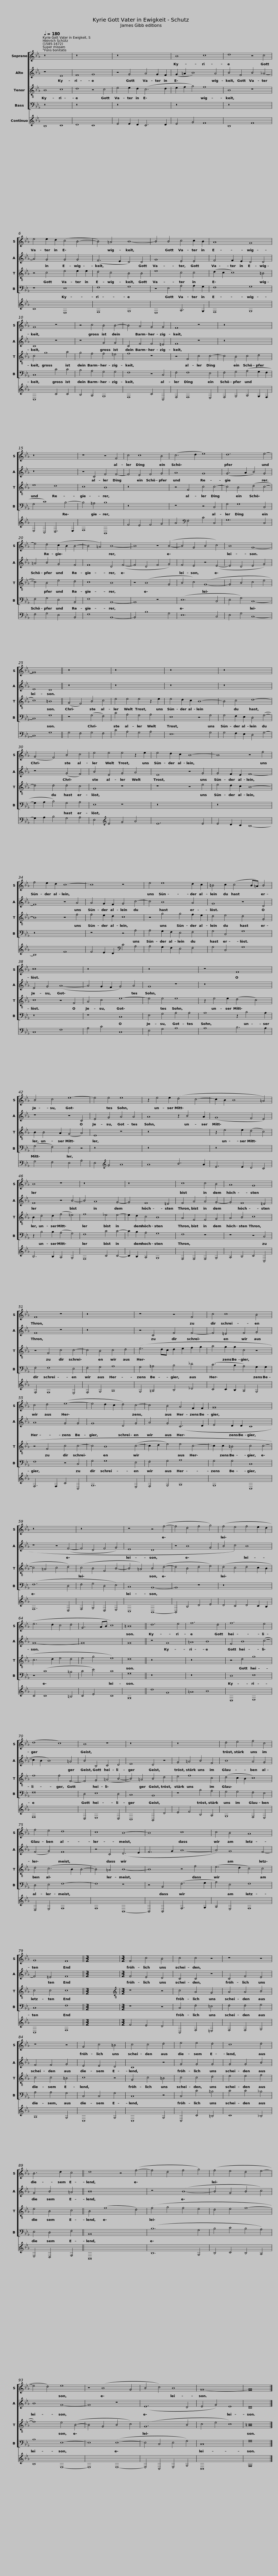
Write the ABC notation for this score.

X:1
%%score [ 1 2 3 4 ] 5
L:1/8
Q:1/4=180
M:none
I:linebreak $
K:Eb
V:1 treble
V:2 treble
V:3 treble-8
V:4 bass
V:5 treble
V:1
 z16 | z16 | z16 | B8 c8 | d8 z4 c4 |$ %5
 e4 e2 d2 (c4 B4- | B4) =A4 B8- | B4 B4 c4 c2 B2 | A8 G8 | G8 z8 |$ %10
 z4 c4 B4 B4- | B4 A4 G4 G4 | F8 z8 | z16 | z16 |$ %15
 z8 z4 F4 | c4 c8 B4 | (c6 d2 e8) | d12 e4- | e4 d4 (c2 B2 B4- |$ %20
 B4 =A4) B8- | B8 z4 (B4- | B4 G4 B4 c4) | B8 G8- | G16 || %25
 z16 | z16 |$ z16 | z16 | (G4 F4) B4 c4 | %30
 e4 e4 e4 z2 e2 | e4 d2 c2 B8- |$ B8 z4 f4 | f4 e2 d2 c8- | c8 z8 | %35
 e4 e8 d2 c2 |$ =B4 c2 (c4 B=A) B4 |$ c16 | z16 | z16 | %40
 z8 F8 | B4 c4 e8- |$ e4 e4 e8 |$ z2 e4 e2 (d4 c4- | c2 B2 B8 =A4) | %45
 B8 z8 | z16 | z16 |$ c8 c4 B4 | A8 G8 | %50
 F8 z8 | z16 | z8 z4 F4 |$ c4 c8 B4 | c4 d4 (e8- | %55
 e4 d2 c2 d4) c4- | c4 B4 A4 F2 F2 |$ G16 | z16 | z16 | %60
 z8 z4 (f4- | f4 d4 f4 g4) | (f4 e4 f4 e2 d2 |$ e6 d2 c4 d4 | G6 AB c8) | %65
 =B16 || d12 e4 | f12 d4 | f12 e4 |$ (d8 c8) | %70
 B8 z8 | z16 | z16 |$ d4 e4 f4 c4 |$ f4 e4 d8 | %75
 c8 B8- | B8 c8 | c4 B4 A8 | G8 F8 ||[M:3/2] x12 |$ %80
[M:3/2] F4 c4 B4 | c4 c4 z4 | z8 z4 | z8 z4 | G4 c4 =B4 | %85
 c4 c4 d4 |$ e4 e4 d4 | c8 d4 | B6 d2 c4 || d8 z4 (f4- | %90
 f4 d4 f4 g4) |$ (f4 e4 d4 e4- | e4 d4) e8 | z4 (B8 G4 | B4 c4) B8 | %95
 G16- | G16 |] %97
V:2
 z8 E8 | F8 G8 | z4 G4 A4 G2 F2 | (G2 =A2 B8) A4 | B4 F4 B4 _A4- |$ %5
 A4 G4 G4 G4 | (F6 E2 D4) D4 | G8 E4 E4 | F4 F2 E2 D4 D4 | C8 z8 |$ %10
 z8 G4 G4 | C4 F4 F4 =E4 | F8 z8 | z16 | z16 |$ %15
 z4 C4 F4 F4- | F4 E4 F4 G4 | A8 G8 | (G6 A2 B4) G4 | =A4 B4 G4 F4 |$ %20
 F8 D4 (F4- | F4 D4 F4 G4) | F4 E4 z4 (E4- | E4 D4 E4 G4) | E8 D8 || %25
 z16 | z16 |$ z16 | z16 | z8 (G4 F4) | %30
 B4 E4 G4 A4 | E8 z4 G4 |$ G4 F2 E2 F8- | F8 z4 A4 | A4 G2 F2 G4 c4- | %35
 c4 B8 A4 |$ G8 z4 D4 |$ E4 G4 (A8- | A4 G2 F2 G4) A4 | G8 z8 | %40
 z16 | z8 z4 C4 |$ E4 G4 A4 A4 |$ A8 z2 B4 A2 | (G8 F4 E4) | %45
 F8 z4 B4- | B4 A8 G4- | G4 F8 =E4 |$ F4 A4 A4 G4- | G4 F8 =E4 | %50
 F8 z8 | z16 | z4 C4 F4 F4- |$ F4 =E4 F4 G4 | A8 G4 G4 | %55
 G8 D4 G4 | A4 G4 (C6 D2 |$ E4 D2 D2 C8 | z8 z4 (F4- | F4 D4 F4 G4) | %60
 E8 D8 | z4 B8 G4 | B4 c4) B8 |$ G16- | G16 | %65
 G16 || z8 G8 | =A8 B8 | F4 B8 (c4- |$ c2 B2 B8) =A4 | %70
 B4 B,4 C4 D4 | E8 D4 z4 | G4 =A4 B4 F4 |$ B8 A4 G4 |$ (F4 G4) F8 | %75
 z4 C4 (D6 E2 | F6 G2 A8- | A4) G8 F4- | F4 =E4 F8 ||[M:3/2] x12 |$ %80
[M:3/2] F4 E4 D4 | C4 C4 z4 | C4 F4 E4 | F4 F4 G4 | E4 E4 D4 | %85
 C8 z4 |$ G4 G4 G4 | G4 G4 B4 | G4 B4 =A4 || B16 | %90
 z8 (B8- |$ B4 G4 B4 c4) | B8 G8- | G8 z8 | (E12 D4 | %95
 E4 G4) E8 | D16 |] %97
V:3
 B8 c8 | d8 z4 c4 | e4 e2 d2 (c6 d2 | e2 f2 g4) f8 | B8 z8 |$ %5
 z4 c4 e4 e2 e2 | d4 c4 B4 B4 | e8 c4 c4 | (d2 c2 c8) =B4 | c4 g8 a4 |$ %10
 g4 f4 f4 =e4 | f8 z8 | z4 F4 c4 c4- | c4 B4 c4 d4 | e8 d8 |$ %15
 c8 B8 | z16 | z4 F4 c4 c4- | c4 B4 (d4 c4- | c4) B4 e4 d4 |$ %20
 c8 B8 | z4 (B8 G4 | B4 c4) (G8- | G4 B4 c4 e4 | c8) =B8 || %25
 (G4 F4) B4 c4 | e4 e4 e4 z2 e2 |$ e4 d2 c2 B8- | B4 c4 d8- | d4 d4 d4 c4 | %30
 G8 z8 | z8 z4 e4 |$ e4 d2 c2 B8- | B8 z4 f4 | f4 e2 d2 c8 | %35
 z4 g4 g4 f2 e2 |$ d4 e4 d4 G4 |$ c8 z4 F4 | A4 c4 e8- | e4 e4 e8 | %40
 z2 e4 e2 (d4 c4) | B2 B4 A2 (G4 A4) |$ E8 z8 |$ z16 | z2 e4 e2 (d4 c4) | %45
 B2 d4 d2 (f4 =e4) | f8 _e4 e4- | e2 d2 c4 B8 |$ A4 F4 F4 G4 | A4 B4 c8 | %50
 z4 F4 c4 c4- | c4 B4 c4 d4 | (e6 dc d2 e2 f2 g2 |$ a4 g2 g2 c4 z4 | z4 F4 c4 c4- | %55
 c4 B8 (c4- | c2 d2 e4) e4 c4- |$ c2 c2 =B4 c4 c4- | c4 =A4 c4 d4) | (c4 B4 F4 B4- | %60
 B4 =A4) B4 (d4- | d4 B4 d4 e4) | (d4 c4 d4 c2 B2 |$ c6 d2 e4 d4 | e4 g4 e8) | %65
 d16 || z16 | z16 | z4 d4 g8 |$ f8 f4 F4- | %70
 F4 G4 (=A4 B4- | B4) =A4 B4 d4 | e4 f8 c4 |$ (d4 c2 B2 c8) |$ d4 (c6 B2 B4- | %75
 B4) =A4 B8- | B8 z4 f4 | (e6 d2 c4) c4 | c4 c4 c8 ||[M:3/2] x12 |$ %80
[M:3/2][K:treble-8] z8 z4 | c4 A4 G4 | A4 A4 B4 | c4 c4 =B4 | c8 z4 | %85
 G4 c4 =B4 |$ c4 c4 d4 | e4 e4 f4 | e4 B4 c4 || B4 (f8 d4) | %90
 (f4 g4 f4 e4 |$ d4 e4 f8- | f8) e4 (B4- | B4 G4 B4 c4) | (G12 B4 | %95
 c4 e4 c8) | =B16 |] %97
V:4
 z16 | z16 | z16 | z16 | z16 |$ %5
 z8 E,8 | F,8 G,8 | z4 E,4 A,4 A,2 G,2 | F,8 G,8 | C,8 C4 C4 |$ %10
 B,4 A,4 G,4 G,4 | F,8 z4 C,4 | F,4 F,8 E,4 | F,4 G,4 (A,4 G,2 F,2 | G,4 C8) B,4- |$ %15
 B,4 =A,4 B,8 | z16 | z8 z4 C,4 | G,4 G,8 C,4 | F,4 G,4 E,4 B,,4 |$ %20
 F,8 B,,8- | B,,8 z8 | (E,12 C,4 | E,4 G,4) C,8- | C,8 G,8 || %25
 z8 (G,4 F,4) | C4 A,4 G,4 A,4 |$ E,8 z4 G,4 | G,4 F,2 E,2 D,4 (G,4- | G,2 A,2 B,4) G,4 A,4 | %30
 E,8 z8 | z16 |$ z16 | z16 | z8 z4 A,4 | %35
 A,4 G,2 F,2 E,4 F,4 |$ G,4 C,4 G,8 |$ z16 | z8 C,8 | E,4 G,4 A,4 A,4 | %40
 A,8 z2 B,4 A,2 | (G,4 F,4) E,4 z4 |$ z16 |$ z16 | z16 | %45
 z2 B,4 B,2 (A,4 G,4) | F,8 C4 C4- | C2 B,2 A,4 G,8 |$ F,8 z8 | z8 z4 C,4 | %50
 F,4 F,8 E,4 | F,4 G,4 A,8 | G,4 =A,4 B,4 _D4 |$ (C6 B,2 A,4) G,2 G,2 | F,8 z4 C,4 | %55
 G,4 G,8 E,4 | F,4 G,4 A,8 |$ G,4 G,4 C,8 | (F,12 D,4 | F,4 G,4 D,4 E,4) | %60
 C,8 B,,8- | B,,8 z8 | z16 |$ z4 (C8 =B,4 | C4 E4) C8 | %65
 G,16 || z16 | z16 | D,8 E,8 |$ F,16 | %70
 D,4 E,8 D,4 | C,8 B,,8 | z8 B,4 A,4 |$ G,4 G,4 F,4 E,4 |$ D,4 E,4 F,8- | %75
 F,8 z8 | z4 B,,4 (F,6 G,2 | A,4) E,4 F,8 | C,8 F,8 ||[M:3/2] x12 |$ %80
[M:3/2] z8 z4 | C,4 F,4 =E,4 | F,4 F,4 G,4 | A,4 A,4 G,4 | C,4 C,4 G,4 | %85
 C,8 z4 |$ C,4 C4 =B,4 | C4 C4 _B,4 | E,4 D,4 F,4 || B,,16 | %90
 (B,12 G,4 |$ B,4 C4 B,4 A,4) | B,8 E,8- | E,8 (E,8- | E,4 C,4 E,4 G,4) | %95
 C,16 | G,16 |] %97
V:5
 B,8 C8 | D8 C8 | E4 E2 D2 C6 D2 | E4 G4 F8 | B,8 F8 |$ %5
 C8 E,8 | F,8 G,8 | E,8 A,6 G,2 | F,8 G,8 | C,8 C4 C4 |$ %10
 B,4 A,4 G,8 | F,8 C4 C,4 | F,4 F,8 E,4 | F,4 G,4 A,4 G,2 F,2 | E,4 C,4 D,6 E,2 |$ %15
 F,8 B,,8 | F4 E4 F4 G4 | A4[K:bass] F,4 C4 C,4 | G,12 C,4 | F,4 G,4 E,4 B,,4 |$ %20
 F,8 B,,8- | B,,4 B,8 G,4 | E,12 C,4 | E,4 G,4 C,8- | C,8 G,8 || %25
 G,4 F,4 G,4 F,4 | C4 A,4 G,4 A,4 |$ E,12 G,4 | G,4 F,2 E,2 D,4 G,4- | G,2 A,2 B,4 G,4 A,4 | %30
 E,4[K:treble] E4 G4 A4 | E12 E4 |$ E4 D2 C2 B,8- | B,8 F8 | F4 E2 D2[K:bass] C4 A,4 | %35
 A,4 G,2 F,2 E,4 F,4 |$ G,4 C,4 G,8 |$ C,8 F,8 | A,4 C4 C,8 | E,4 G,4 A,8 | %40
 A,8 B,6 A,2 | G,4 F,4 E,4 A,4 |$ E,4[K:treble] G4 A8 |$ A8 B6 A2 | E6 E2 D4 C4 | %45
 B,6 B,2 A,4 G,4 | F,8 C4 C4- | C2 B,2 A,4 G,8 |$ F,4 F,4 F,4 G,4 | A,4 B,4 C4 C,4 | %50
 F,4 F,8 E,4 | F,4 G,4 A,8 | G,4 =A,4 B,4 _D4 |$ C4 C2 B,2 A,4 G,4 | F,6 F,2 C4 C,4 | %55
 G,12 E,4 | F,4 G,4 A,8 |$ G,8 C,8 | F,12 D,4 | F,4 G,4 D,4 E,4 | %60
 C,8 B,,8- | B,,4 B,4 D4 E4 | D4 C4 D4 C2 B,2 |$ C4 C8 =B,4 | C4 E4 C8 | %65
 G,16 || d8 G8 | =A8 B8 | D,8 E,8 |$ F,16 | %70
 D,4 E,8 D,4 | C,8 B,,4 D4 | E4 F4 B,4 A,4 |$ G,8 F,4 E,4 |$ D,4 E,4 F,8 | %75
 F,8 B,,8- | B,,4 B,,4 F,6 G,2 | A,4 E,4 F,8 | C,8 F,8 ||[M:3/2] x12 |$ %80
[M:3/2] F4 E4 D4 | C,4 F,4 =E,4 | F,4 F,4 G,4 | A,8 G,4 | C,8 G,4 | %85
 C,8 G,4 |$ C,4 C4 =B,4 | C8 _B,4 | E,4 D,4 F,4 || B,,16 | %90
 B,12 G,4 |$ B,4 C4 B,4 A,4 | B,8 E,8- | E,8 E,8- | E,4 C,4 E,4 G,4 | %95
 C,16 | G,16 |] %97
